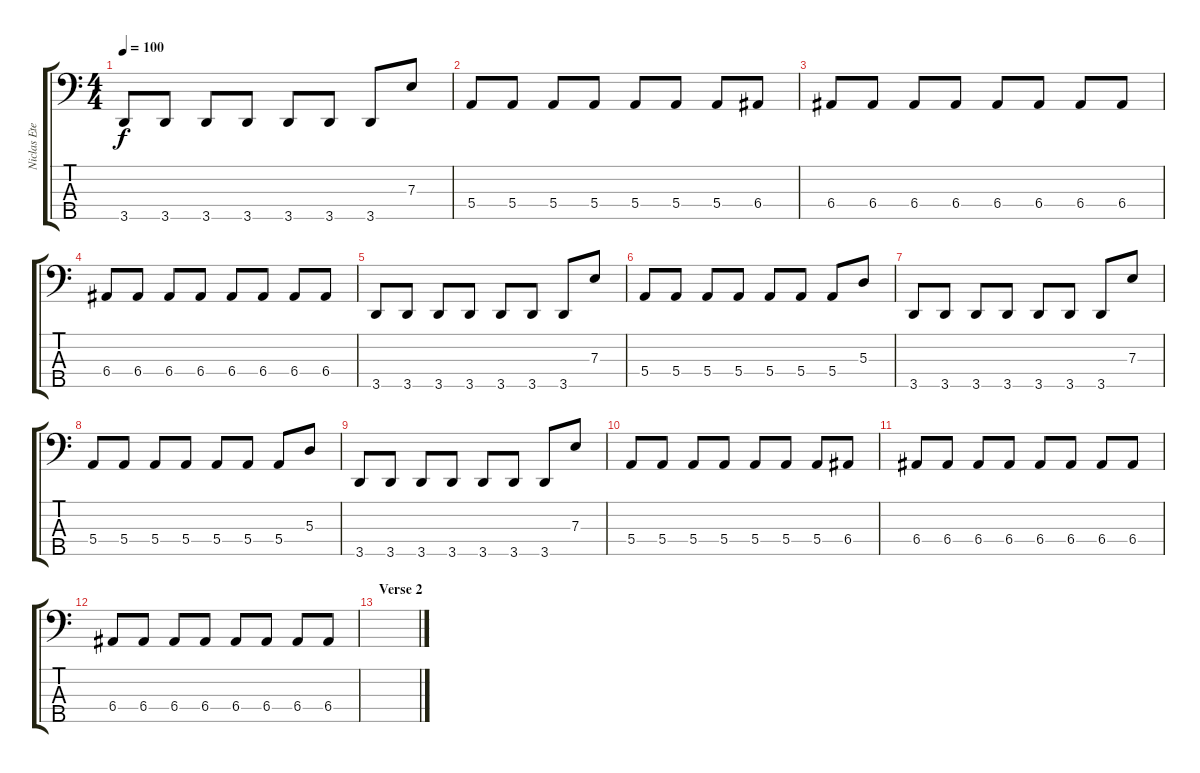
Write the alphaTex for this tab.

\track ("Niclas Etelavuori (Amorphis)" "Niclas Ete") {instrument electricbassfinger}
\staff {score tabs}
\tuning (G2 D2 A1 E1 B0) {hide}
\ts (4 4)
\tempo 100
\clef f4
\ks c
3.5.8{dy f} 3.5.8 3.5.8 3.5.8 3.5.8 3.5.8 3.5.8 7.3.8 |
5.4.8 5.4.8 5.4.8 5.4.8 5.4.8 5.4.8 5.4.8 6.4.8 |
6.4.8 6.4.8 6.4.8 6.4.8 6.4.8 6.4.8 6.4.8 6.4.8 |
6.4.8 6.4.8 6.4.8 6.4.8 6.4.8 6.4.8 6.4.8 6.4.8 |
3.5.8 3.5.8 3.5.8 3.5.8 3.5.8 3.5.8 3.5.8 7.3.8 |
5.4.8 5.4.8 5.4.8 5.4.8 5.4.8 5.4.8 5.4.8 5.3.8 |
3.5.8 3.5.8 3.5.8 3.5.8 3.5.8 3.5.8 3.5.8 7.3.8 |
5.4.8 5.4.8 5.4.8 5.4.8 5.4.8 5.4.8 5.4.8 5.3.8 |
3.5.8 3.5.8 3.5.8 3.5.8 3.5.8 3.5.8 3.5.8 7.3.8 |
5.4.8 5.4.8 5.4.8 5.4.8 5.4.8 5.4.8 5.4.8 6.4.8 |
6.4.8 6.4.8 6.4.8 6.4.8 6.4.8 6.4.8 6.4.8 6.4.8 |
6.4.8 6.4.8 6.4.8 6.4.8 6.4.8 6.4.8 6.4.8 6.4.8 |
\section ("" "Verse 2")
